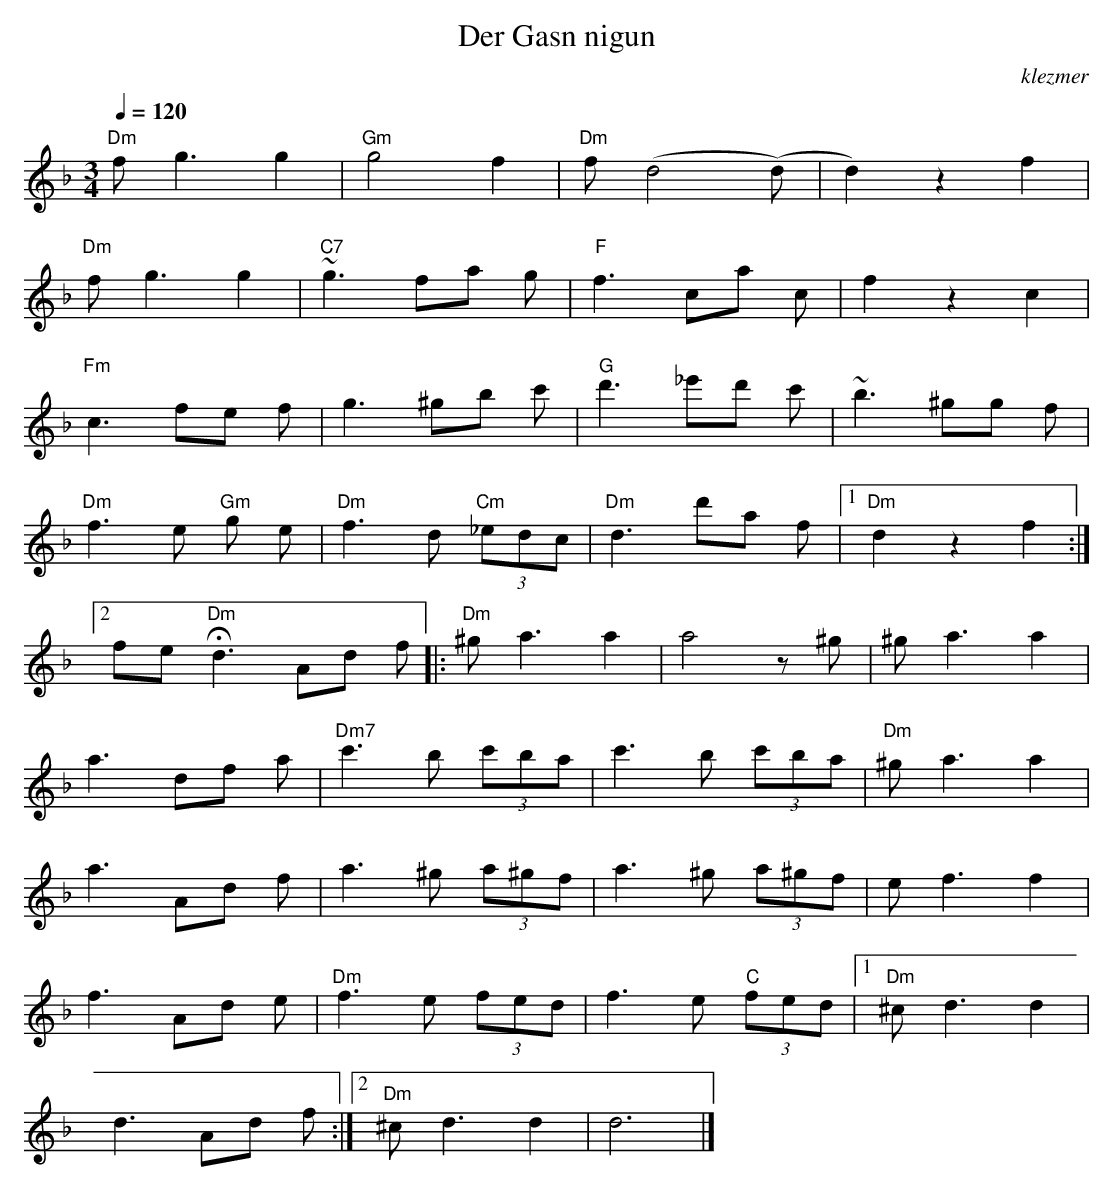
X:1
T:Der Gasn nigun
O:klezmer
M:3/4
L:1/8
Q:1/4=120
K:Dm
V:1
"Dm" f g3 g2 |"Gm" g4 f2 |"Dm" f(d4 (d)|d2) z2 f2 |
"Dm" fg3 g2 |"C7" ~g3 fa g|"F" f3 ca c|f2 z2 c2 |
"Fm" c3 fe f|g3 ^gb c'|"G" d'3 _e'd' c'|~b3 ^gg f|
"Dm" f3 e"Gm" g e|"Dm" f3 d"Cm"  (3_edc |"Dm" d3 d'a f|1 "Dm" d2 z2 f2 :|2
fine"Dm" Hd3 Ad f|| |:"Dm" ^g a3 a2 |a4 z^g |^ga3 a2 |
a3 df a|"Dm7" c'3 b (3c'ba |c'3 b (3c'ba |"Dm" ^ga3 a2 |
a3 Ad f|a3 ^g (3a^gf |a3 ^g (3a^gf |ef3 f2 |
f3 Ad e|"Dm" f3 e (3fed |f3 e"C"  (3fed |1 "Dm" ^cd3 d2 |
d3 Ad f:|2 "Dm" ^c d3 d2 |d6 |]
